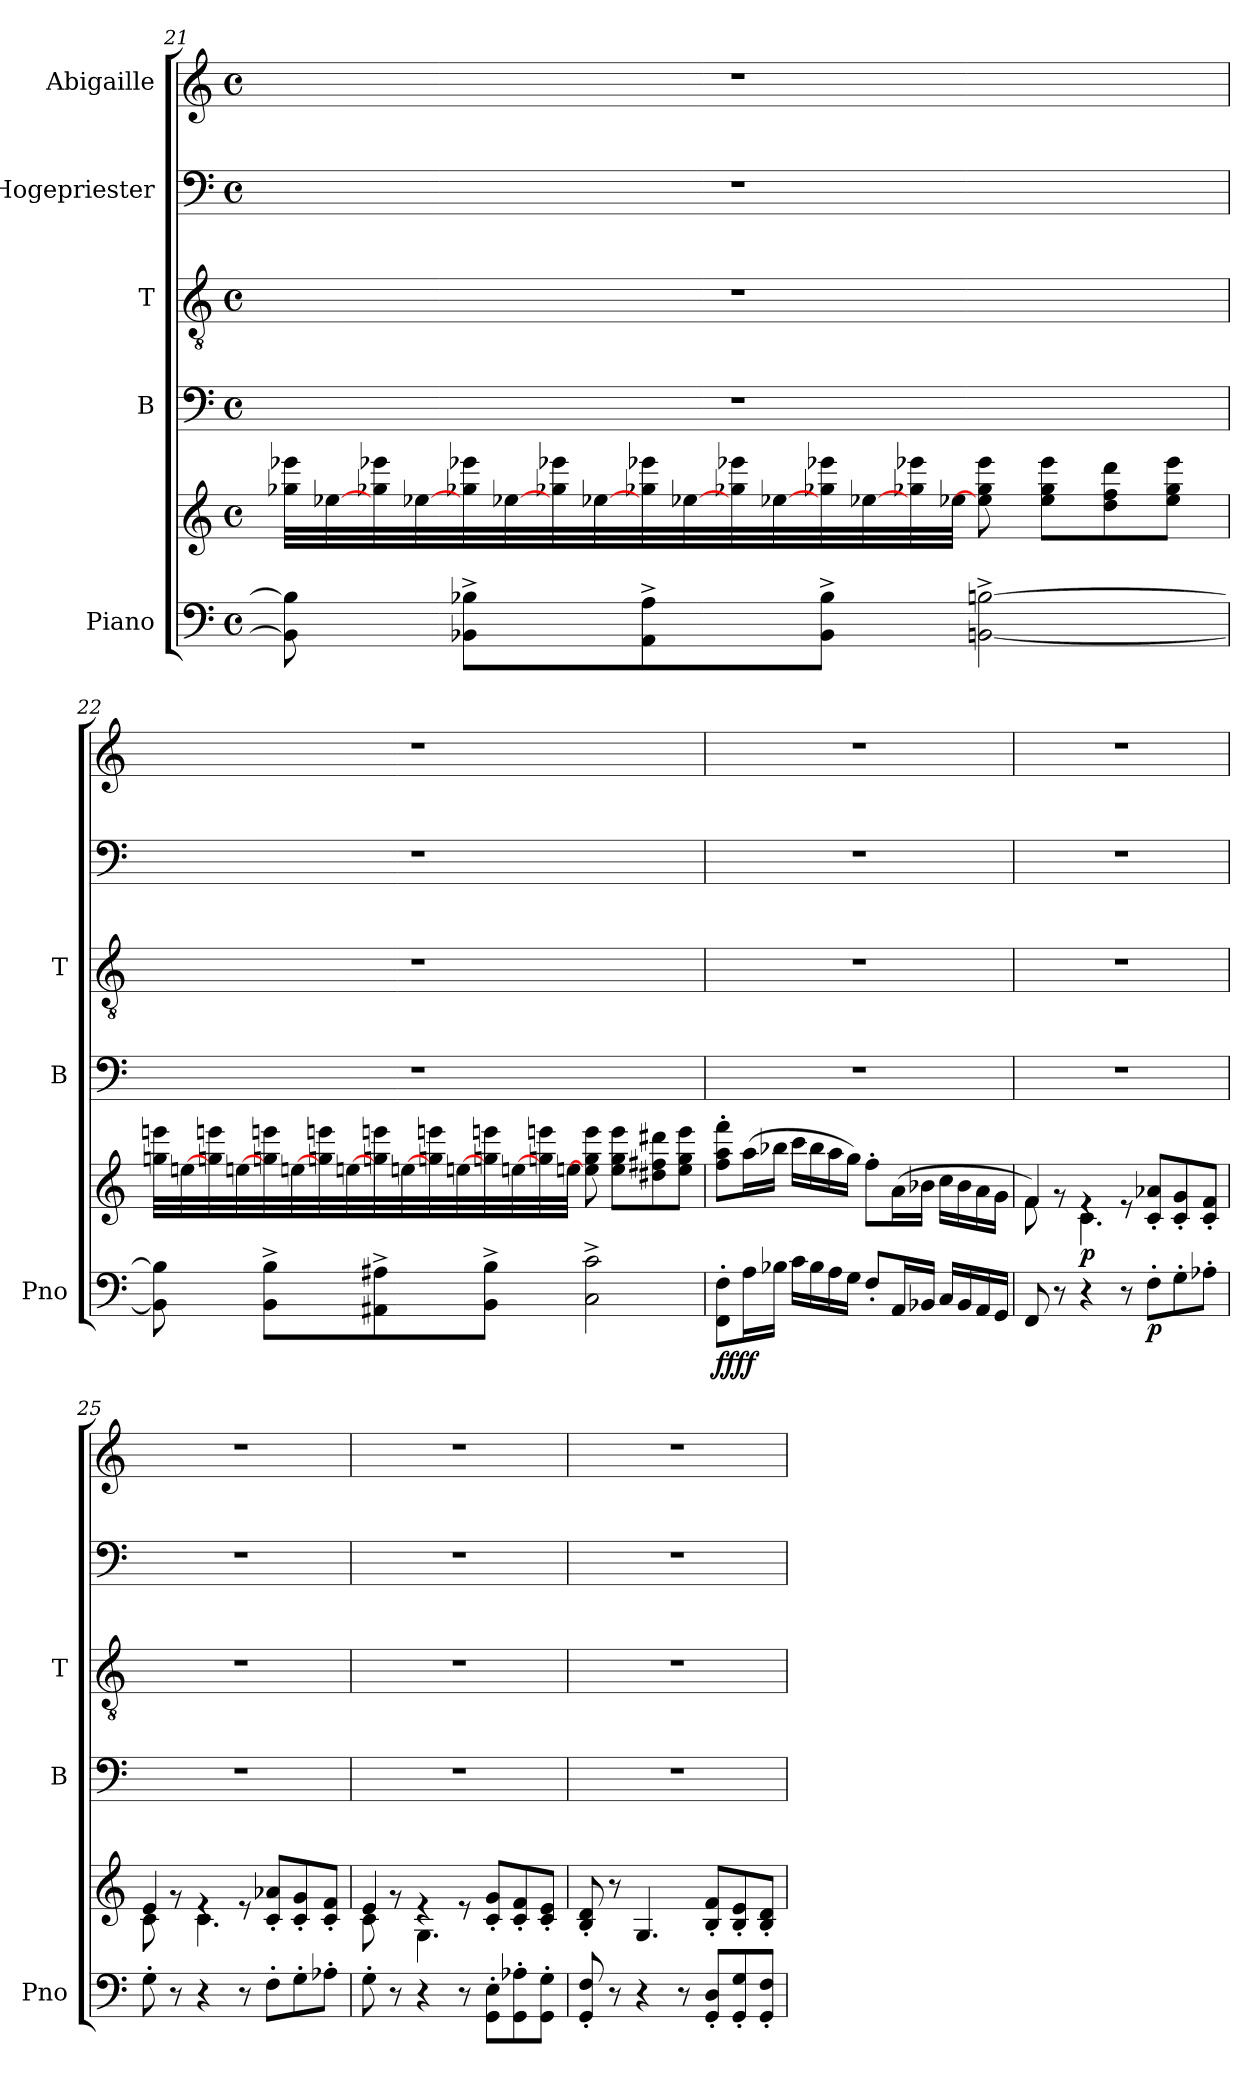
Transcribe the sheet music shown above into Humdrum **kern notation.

**kern	**kern	**dynam	**kern	**kern	**kern	**kern
*part5	*part5	*part5	*part4	*part3	*part2	*part1
*staff6	*staff5	*staff5/6	*staff4	*staff3	*staff2	*staff1
*I"Piano	*	*	*I"B	*I"T	*I"Hogepriester	*I"Abigaille
*I'Pno	*	*	*I'B	*I'T	*	*
*clefF4	*clefG2	*	*clefF4	*clefGv2	*clefF4	*clefG2
*k[]	*k[]	*	*k[]	*k[]	*k[]	*k[]
*M4/4	*M4/4	*	*M4/4	*M4/4	*M4/4	*M4/4
*met(c)	*met(c)	*	*met(c)	*met(c)	*met(c)	*met(c)
=21	=21	=21	=21	=21	=21	=21
*	*tremolo	*	*	*	*	*
8BB-\] 8B-\]	32gg-X\ 32eee-X\LLL	.	1r	1r	1r	1r
.	[32ee-X\	.	.	.	.	.
.	32gg-X\ 32eee-X\	.	.	.	.	.
.	[32ee-X\	.	.	.	.	.
8BB-X\^ 8B-X\^L	32gg-X\ 32eee-X\	.	.	.	.	.
.	[32ee-X\	.	.	.	.	.
.	32gg-X\ 32eee-X\	.	.	.	.	.
.	[32ee-X\	.	.	.	.	.
8AA\^ 8A\^	32gg-X\ 32eee-X\	.	.	.	.	.
.	[32ee-X\	.	.	.	.	.
.	32gg-X\ 32eee-X\	.	.	.	.	.
.	[32ee-X\	.	.	.	.	.
8BB-\^ 8B-\^J	32gg-X\ 32eee-X\	.	.	.	.	.
.	[32ee-X\	.	.	.	.	.
.	32gg-X\ 32eee-X\	.	.	.	.	.
.	32ee-X\JJJ	.	.	.	.	.
*	*Xtremolo	*	*	*	*	*
[2BBn\^ [2Bn\^	8ee-\] 8gg-\ 8eee-\	.	.	.	.	.
.	.	.	.	.	.	.
.	.	.	.	.	.	.
.	.	.	.	.	.	.
.	8ee-\ 8gg-\ 8eee-\L	.	.	.	.	.
.	.	.	.	.	.	.
.	.	.	.	.	.	.
.	.	.	.	.	.	.
.	8dd\ 8ff\ 8ddd\	.	.	.	.	.
.	8ee-\ 8gg-\ 8eee-\J	.	.	.	.	.
=22	=22	=22	=22	=22	=22	=22
*	*tremolo	*	*	*	*	*
8BB\] 8B\]	32ggn\ 32eeen\LLL	.	1r	1r	1r	1r
.	[32een\	.	.	.	.	.
.	32ggn\ 32eeen\	.	.	.	.	.
.	[32een\	.	.	.	.	.
8BB\^ 8B\^L	32ggn\ 32eeen\	.	.	.	.	.
.	[32een\	.	.	.	.	.
.	32ggn\ 32eeen\	.	.	.	.	.
.	[32een\	.	.	.	.	.
8AA#X\^ 8A#X\^	32ggn\ 32eeen\	.	.	.	.	.
.	[32een\	.	.	.	.	.
.	32ggn\ 32eeen\	.	.	.	.	.
.	[32een\	.	.	.	.	.
8BB\^ 8B\^J	32ggn\ 32eeen\	.	.	.	.	.
.	[32een\	.	.	.	.	.
.	32ggn\ 32eeen\	.	.	.	.	.
.	32een\JJJ	.	.	.	.	.
*	*Xtremolo	*	*	*	*	*
2C\^ 2c\^	8ee\] 8gg\ 8eee\	.	.	.	.	.
.	.	.	.	.	.	.
.	.	.	.	.	.	.
.	.	.	.	.	.	.
.	8ee\ 8gg\ 8eee\L	.	.	.	.	.
.	.	.	.	.	.	.
.	.	.	.	.	.	.
.	.	.	.	.	.	.
.	8dd#X\ 8ff#X\ 8ddd#X\	.	.	.	.	.
.	8ee\ 8gg\ 8eee\J	.	.	.	.	.
!!LO:LB:g=z
=23	=23	=23	=23	=23	=23	=23
!	!	!LO:DY:b=2	!	!	!	!
!	!	!LO:DY:n=1:b	!	!	!	!
8FF\' 8F\'L	8ff\' 8aa\' 8fff\'L	ff ff	1r	1r	1r	1r
16A\L	(16aa\L	.	.	.	.	.
16B-X\JJ	16bb-X\JJ	.	.	.	.	.
16c\LL	16ccc\LL	.	.	.	.	.
16B-\	16bb-\	.	.	.	.	.
16A\	16aa\	.	.	.	.	.
16G\JJ	16gg\JJ)	.	.	.	.	.
8F'/L	8ff'\L	.	.	.	.	.
16AA/L	(16a\L	.	.	.	.	.
16BB-X/JJ	16b-X\JJ	.	.	.	.	.
16C/LL	16cc\LL	.	.	.	.	.
16BB-/	16b-\	.	.	.	.	.
16AA/	16a\	.	.	.	.	.
16GG/JJ	16g\JJ	.	.	.	.	.
=24	=24	=24	=24	=24	=24	=24
*	*^	*	*	*	*	*
8FF/	4f/)	8f\	.	1r	1r	1r	1r
8r	.	8rg	.	.	.	.	.
!	!	!	!LO:DY:b	!	!	!	!
4r	4re	4.c\	p	.	.	.	.
8r	8re	.	.	.	.	.	.
!	!	!	!LO:DY:b=2	!	!	!	!
8F'\L	8c/' 8a-X/'L	4.ryy	p	.	.	.	.
8G'\	8c/' 8g/'	.	.	.	.	.	.
8A-X'\J	8c/' 8f/'J	.	.	.	.	.	.
=25	=25	=25	=25	=25	=25	=25	=25
8G'\	4e/	8c\	.	1r	1r	1r	1r
8r	.	8rg	.	.	.	.	.
4r	4re	4.c\	.	.	.	.	.
8r	8re	.	.	.	.	.	.
8F'\L	8c/' 8a-X/'L	4.ryy	.	.	.	.	.
8G'\	8c/' 8g/'	.	.	.	.	.	.
8A-X'\J	8c/' 8f/'J	.	.	.	.	.	.
=26	=26	=26	=26	=26	=26	=26	=26
8G'\	4e/	8c\	.	1r	1r	1r	1r
8r	.	8rg	.	.	.	.	.
4r	4re	4.G\	.	.	.	.	.
8r	8re	.	.	.	.	.	.
8GG\' 8E\'L	8c/' 8g/'L	4.ryy	.	.	.	.	.
8GG\' 8A-X\'	8c/' 8f/'	.	.	.	.	.	.
8GG\' 8G\'J	8c/' 8e/'J	.	.	.	.	.	.
*	*v	*v	*	*	*	*	*
=27	=27	=27	=27	=27	=27	=27
8GG/' 8F/'	8B/' 8d/'	.	1r	1r	1r	1r
8r	8r	.	.	.	.	.
4r	4.G/	.	.	.	.	.
8r	.	.	.	.	.	.
8GG/' 8D/'L	8B/' 8f/'L	.	.	.	.	.
8GG/' 8G/'	8B/' 8e/'	.	.	.	.	.
8GG/' 8F/'J	8B/' 8d/'J	.	.	.	.	.
=	=	=	=	=	=	=
*-	*-	*-	*-	*-	*-	*-
